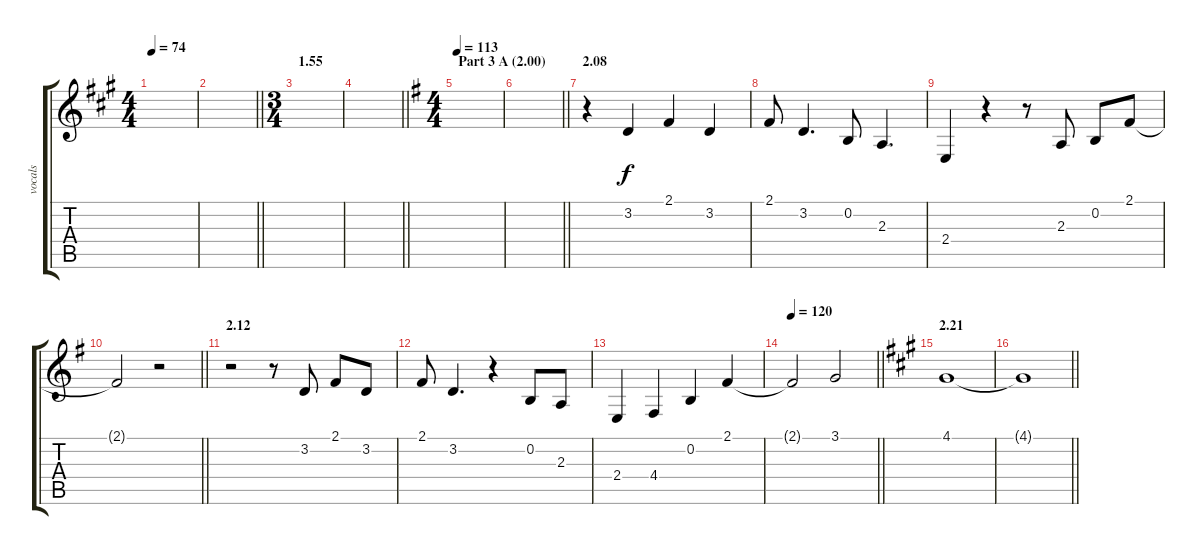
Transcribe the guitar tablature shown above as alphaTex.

\track ("vocals" "vocals") {instrument clarinet}
\staff {score tabs}
\tuning (E4 B3 G3 D3 A2 E2) {hide}
\ts (4 4)
\tempo 74
\clef g2
\ks a
|
\barLineRight lightlight
|
\ts (3 4)
\section ("" "1.55")
|
\barLineRight lightlight
|
\ts (4 4)
\section ("" "Part 3 A (2.00)")
\tempo 113
\ks g
|
\barLineRight lightlight
|
\section ("" "2.08")
r.4 3.2.4 2.1.4 3.2.4 |
2.1.8 3.2.4{d} 0.2.8 2.3.4{d} |
2.4.4 r.4 r.8 2.3.8 0.2.8 2.1.8 |
\barLineRight lightlight
2.1{t}.2 r.2 |
\section ("" "2.12")
r.2 r.8 3.2.8 2.1.8 3.2.8 |
2.1.8 3.2.4{d} r.4 0.2.8 2.3.8 |
2.4.4 4.4.4 0.2.4 2.1.4 |
\tempo 120
\barLineRight lightlight
2.1{t}.2 3.1.2 |
\section ("" "2.21")
\ks a
4.1.1 |
\barLineRight lightlight
4.1{t}.1
